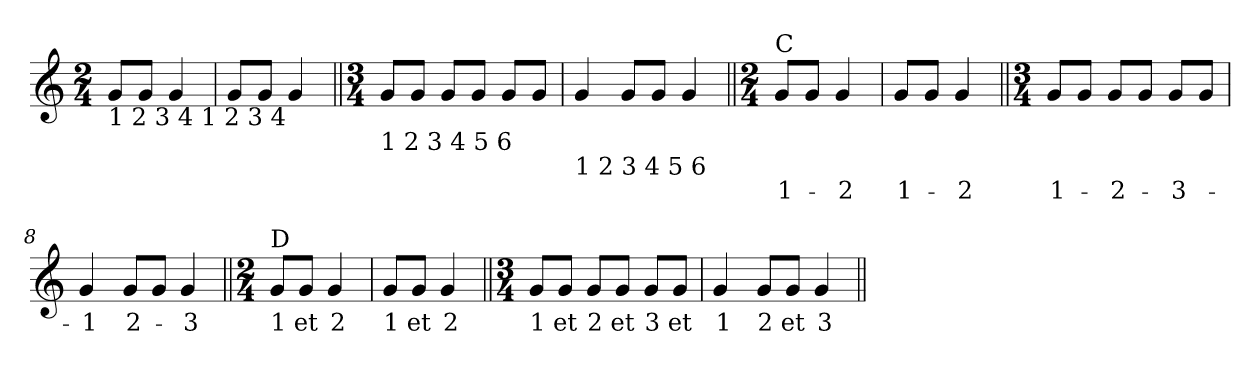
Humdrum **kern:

**kern	**text
*part1	*part1
*staff1	*staff1
*clefG2	*
*k[]	*
*M2/4	*
=1	=1
!LO:TX:b:t=1     2    3    4     1      2      3    4	!
8g/L	.
8g/J	.
4g/	.
=2	=2
8g/L	.
8g/J	.
4g/	.
=3||	=3||
*M3/4	*
!LO:TX:b:t=1      2     3    4    5    6	!
8g/L	.
8g/J	.
8g/L	.
8g/J	.
8g/L	.
8g/J	.
=4	=4
!LO:TX:b:t=1    2    3    4     5   6	!
4g/	.
8g/L	.
8g/J	.
4g/	.
!!LO:LB:g=z
=5||	=5||
*M2/4	*
!LO:TX:a:t=C	!
!	!LO:LY:b
8g/L	1-
8g/J	.
!	!LO:LY:b
4g/	-2
=6	=6
!	!LO:LY:b
8g/L	1-
8g/J	.
!	!LO:LY:b
4g/	-2
=7||	=7||
*M3/4	*
!	!LO:LY:b
8g/L	1-
8g/J	.
!	!LO:LY:b
8g/L	-2-
8g/J	.
!	!LO:LY:b
8g/L	-3-
8g/J	.
=8	=8
!	!LO:LY:b
4g/	-1
!	!LO:LY:b
8g/L	2-
8g/J	.
!	!LO:LY:b
4g/	-3
!!LO:LB:g=z
=9||	=9||
*M2/4	*
!LO:TX:a:t=D	!
!	!LO:LY:b
8g/L	1
!	!LO:LY:b
8g/J	et
!	!LO:LY:b
4g/	2
=10	=10
!	!LO:LY:b
8g/L	1
!	!LO:LY:b
8g/J	et
!	!LO:LY:b
4g/	2
=11||	=11||
*M3/4	*
!	!LO:LY:b
8g/L	1
!	!LO:LY:b
8g/J	et
!	!LO:LY:b
8g/L	2
!	!LO:LY:b
8g/J	et
!	!LO:LY:b
8g/L	3
!	!LO:LY:b
8g/J	et
=12	=12
!	!LO:LY:b
4g/	1
!	!LO:LY:b
8g/L	2
!	!LO:LY:b
8g/J	et
!	!LO:LY:b
4g/	3
=||	=||
*-	*-
